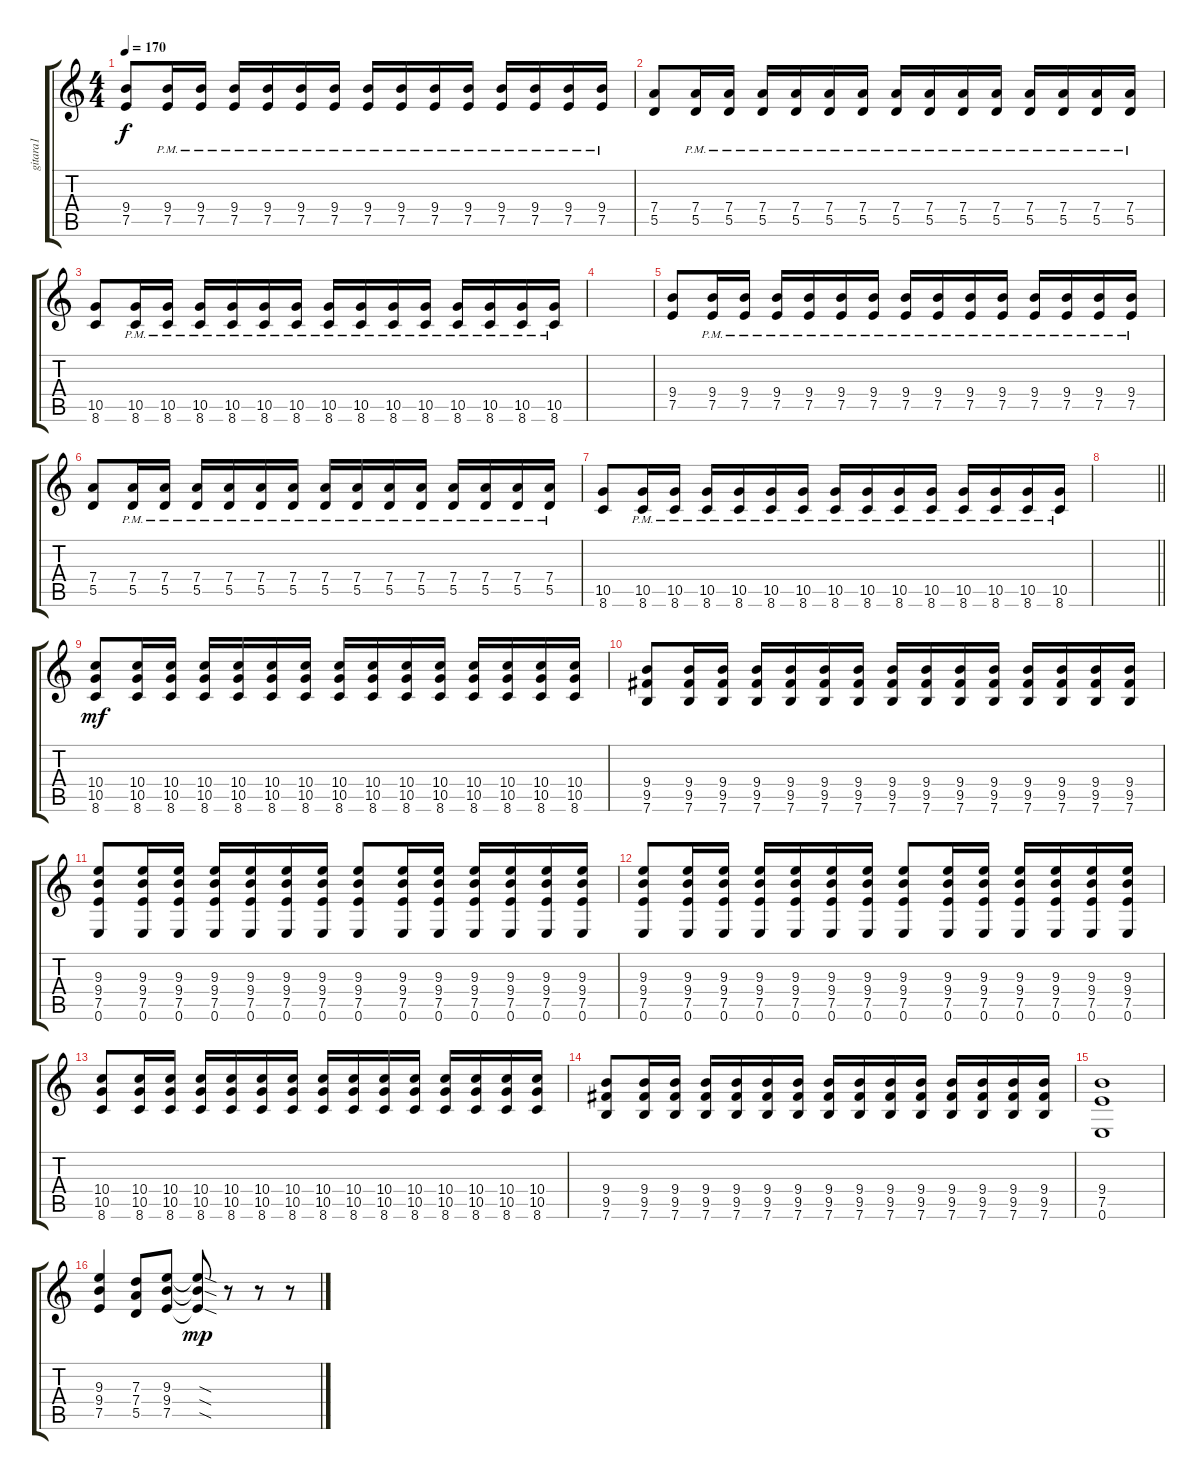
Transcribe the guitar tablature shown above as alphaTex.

\track ("gitara1" "gitara1") {instrument overdrivenguitar}
\staff {score tabs}
\tuning (E4 B3 G3 D3 A2 E2) {hide}
\ts (4 4)
\tempo 170
\clef g2
\ks c
(9.4 7.5).8{dy f} (9.4{pm} 7.5{pm}).16 (9.4{pm} 7.5{pm}).16 (9.4{pm} 7.5{pm}).16 (9.4{pm} 7.5{pm}).16 (9.4{pm} 7.5{pm}).16 (9.4{pm} 7.5{pm}).16 (9.4{pm} 7.5{pm}).16 (9.4{pm} 7.5{pm}).16 (9.4{pm} 7.5{pm}).16 (9.4{pm} 7.5{pm}).16 (9.4{pm} 7.5{pm}).16 (9.4{pm} 7.5{pm}).16 (9.4{pm} 7.5{pm}).16 (9.4{pm} 7.5{pm}).16 |
(7.4 5.5).8 (7.4{pm} 5.5{pm}).16 (7.4{pm} 5.5{pm}).16 (7.4{pm} 5.5{pm}).16 (7.4{pm} 5.5{pm}).16 (7.4{pm} 5.5{pm}).16 (7.4{pm} 5.5{pm}).16 (7.4{pm} 5.5{pm}).16 (7.4{pm} 5.5{pm}).16 (7.4{pm} 5.5{pm}).16 (7.4{pm} 5.5{pm}).16 (7.4{pm} 5.5{pm}).16 (7.4{pm} 5.5{pm}).16 (7.4{pm} 5.5{pm}).16 (7.4{pm} 5.5{pm}).16 |
(10.5 8.6).8 (10.5 8.6{pm}).16 (10.5 8.6{pm}).16 (10.5 8.6{pm}).16 (10.5 8.6{pm}).16 (10.5 8.6{pm}).16 (10.5 8.6{pm}).16 (10.5 8.6{pm}).16 (10.5 8.6{pm}).16 (10.5 8.6{pm}).16 (10.5 8.6{pm}).16 (10.5 8.6{pm}).16 (10.5 8.6{pm}).16 (10.5 8.6{pm}).16 (10.5 8.6{pm}).16 |
|
(9.4 7.5).8 (9.4{pm} 7.5{pm}).16 (9.4{pm} 7.5{pm}).16 (9.4{pm} 7.5{pm}).16 (9.4{pm} 7.5{pm}).16 (9.4{pm} 7.5{pm}).16 (9.4{pm} 7.5{pm}).16 (9.4{pm} 7.5{pm}).16 (9.4{pm} 7.5{pm}).16 (9.4{pm} 7.5{pm}).16 (9.4{pm} 7.5{pm}).16 (9.4{pm} 7.5{pm}).16 (9.4{pm} 7.5{pm}).16 (9.4{pm} 7.5{pm}).16 (9.4{pm} 7.5{pm}).16 |
(7.4 5.5).8 (7.4{pm} 5.5{pm}).16 (7.4{pm} 5.5{pm}).16 (7.4{pm} 5.5{pm}).16 (7.4{pm} 5.5{pm}).16 (7.4{pm} 5.5{pm}).16 (7.4{pm} 5.5{pm}).16 (7.4{pm} 5.5{pm}).16 (7.4{pm} 5.5{pm}).16 (7.4{pm} 5.5{pm}).16 (7.4{pm} 5.5{pm}).16 (7.4{pm} 5.5{pm}).16 (7.4{pm} 5.5{pm}).16 (7.4{pm} 5.5{pm}).16 (7.4{pm} 5.5{pm}).16 |
(10.5 8.6).8 (10.5 8.6{pm}).16 (10.5 8.6{pm}).16 (10.5 8.6{pm}).16 (10.5 8.6{pm}).16 (10.5 8.6{pm}).16 (10.5 8.6{pm}).16 (10.5 8.6{pm}).16 (10.5 8.6{pm}).16 (10.5 8.6{pm}).16 (10.5 8.6{pm}).16 (10.5 8.6{pm}).16 (10.5 8.6{pm}).16 (10.5 8.6{pm}).16 (10.5 8.6{pm}).16 |
\barLineRight lightlight
|
(10.4 10.5 8.6).8{dy mf} (10.4 10.5 8.6).16 (10.4 10.5 8.6).16 (10.4 10.5 8.6).16 (10.4 10.5 8.6).16 (10.4 10.5 8.6).16 (10.4 10.5 8.6).16 (10.4 10.5 8.6).16 (10.4 10.5 8.6).16 (10.4 10.5 8.6).16 (10.4 10.5 8.6).16 (10.4 10.5 8.6).16 (10.4 10.5 8.6).16 (10.4 10.5 8.6).16 (10.4 10.5 8.6).16 |
(9.4 9.5 7.6).8 (9.4 9.5 7.6).16 (9.4 9.5 7.6).16 (9.4 9.5 7.6).16 (9.4 9.5 7.6).16 (9.4 9.5 7.6).16 (9.4 9.5 7.6).16 (9.4 9.5 7.6).16 (9.4 9.5 7.6).16 (9.4 9.5 7.6).16 (9.4 9.5 7.6).16 (9.4 9.5 7.6).16 (9.4 9.5 7.6).16 (9.4 9.5 7.6).16 (9.4 9.5 7.6).16 |
(9.3 9.4 7.5 0.6).8 (9.3 9.4 7.5 0.6).16 (9.3 9.4 7.5 0.6).16 (9.3 9.4 7.5 0.6).16 (9.3 9.4 7.5 0.6).16 (9.3 9.4 7.5 0.6).16 (9.3 9.4 7.5 0.6).16 (9.3 9.4 7.5 0.6).8 (9.3 9.4 7.5 0.6).16 (9.3 9.4 7.5 0.6).16 (9.3 9.4 7.5 0.6).16 (9.3 9.4 7.5 0.6).16 (9.3 9.4 7.5 0.6).16 (9.3 9.4 7.5 0.6).16 |
(9.3 9.4 7.5 0.6).8 (9.3 9.4 7.5 0.6).16 (9.3 9.4 7.5 0.6).16 (9.3 9.4 7.5 0.6).16 (9.3 9.4 7.5 0.6).16 (9.3 9.4 7.5 0.6).16 (9.3 9.4 7.5 0.6).16 (9.3 9.4 7.5 0.6).8 (9.3 9.4 7.5 0.6).16 (9.3 9.4 7.5 0.6).16 (9.3 9.4 7.5 0.6).16 (9.3 9.4 7.5 0.6).16 (9.3 9.4 7.5 0.6).16 (9.3 9.4 7.5 0.6).16 |
(10.4 10.5 8.6).8 (10.4 10.5 8.6).16 (10.4 10.5 8.6).16 (10.4 10.5 8.6).16 (10.4 10.5 8.6).16 (10.4 10.5 8.6).16 (10.4 10.5 8.6).16 (10.4 10.5 8.6).16 (10.4 10.5 8.6).16 (10.4 10.5 8.6).16 (10.4 10.5 8.6).16 (10.4 10.5 8.6).16 (10.4 10.5 8.6).16 (10.4 10.5 8.6).16 (10.4 10.5 8.6).16 |
(9.4 9.5 7.6).8 (9.4 9.5 7.6).16 (9.4 9.5 7.6).16 (9.4 9.5 7.6).16 (9.4 9.5 7.6).16 (9.4 9.5 7.6).16 (9.4 9.5 7.6).16 (9.4 9.5 7.6).16 (9.4 9.5 7.6).16 (9.4 9.5 7.6).16 (9.4 9.5 7.6).16 (9.4 9.5 7.6).16 (9.4 9.5 7.6).16 (9.4 9.5 7.6).16 (9.4 9.5 7.6).16 |
(9.4 7.5 0.6).1 |
(9.3 9.4 7.5).4 (7.3 7.4 5.5).8 (9.3 9.4 7.5).8 (9.3{sod t} 9.4{sod t} 7.5{sod t}).8{dy mp} r.8 r.8 r.8
